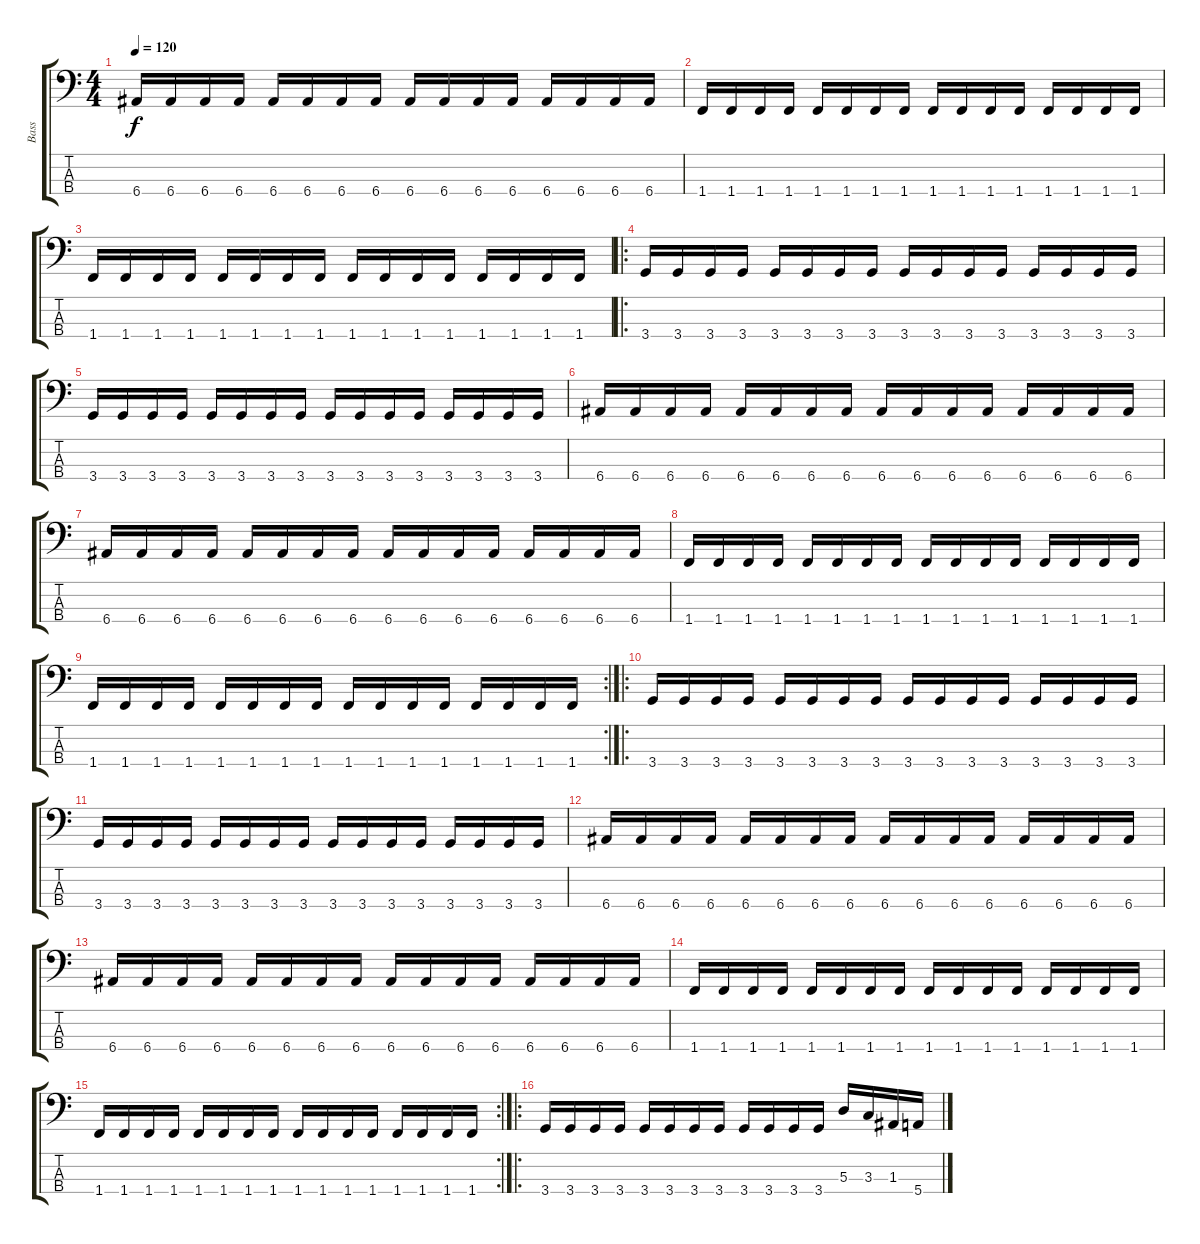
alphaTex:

\track ("Bass" "Bass") {instrument electricbassfinger}
\staff {score tabs}
\tuning (G2 D2 A1 E1) {hide}
\ts (4 4)
\tempo 120
\clef f4
\ks c
6.4.16{dy f} 6.4.16 6.4.16 6.4.16 6.4.16 6.4.16 6.4.16 6.4.16 6.4.16 6.4.16 6.4.16 6.4.16 6.4.16 6.4.16 6.4.16 6.4.16 |
1.4.16 1.4.16 1.4.16 1.4.16 1.4.16 1.4.16 1.4.16 1.4.16 1.4.16 1.4.16 1.4.16 1.4.16 1.4.16 1.4.16 1.4.16 1.4.16 |
1.4.16 1.4.16 1.4.16 1.4.16 1.4.16 1.4.16 1.4.16 1.4.16 1.4.16 1.4.16 1.4.16 1.4.16 1.4.16 1.4.16 1.4.16 1.4.16 |
\ro
3.4.16 3.4.16 3.4.16 3.4.16 3.4.16 3.4.16 3.4.16 3.4.16 3.4.16 3.4.16 3.4.16 3.4.16 3.4.16 3.4.16 3.4.16 3.4.16 |
3.4.16 3.4.16 3.4.16 3.4.16 3.4.16 3.4.16 3.4.16 3.4.16 3.4.16 3.4.16 3.4.16 3.4.16 3.4.16 3.4.16 3.4.16 3.4.16 |
6.4.16 6.4.16 6.4.16 6.4.16 6.4.16 6.4.16 6.4.16 6.4.16 6.4.16 6.4.16 6.4.16 6.4.16 6.4.16 6.4.16 6.4.16 6.4.16 |
6.4.16 6.4.16 6.4.16 6.4.16 6.4.16 6.4.16 6.4.16 6.4.16 6.4.16 6.4.16 6.4.16 6.4.16 6.4.16 6.4.16 6.4.16 6.4.16 |
1.4.16 1.4.16 1.4.16 1.4.16 1.4.16 1.4.16 1.4.16 1.4.16 1.4.16 1.4.16 1.4.16 1.4.16 1.4.16 1.4.16 1.4.16 1.4.16 |
\rc 2
1.4.16 1.4.16 1.4.16 1.4.16 1.4.16 1.4.16 1.4.16 1.4.16 1.4.16 1.4.16 1.4.16 1.4.16 1.4.16 1.4.16 1.4.16 1.4.16 |
\ro
3.4.16 3.4.16 3.4.16 3.4.16 3.4.16 3.4.16 3.4.16 3.4.16 3.4.16 3.4.16 3.4.16 3.4.16 3.4.16 3.4.16 3.4.16 3.4.16 |
3.4.16 3.4.16 3.4.16 3.4.16 3.4.16 3.4.16 3.4.16 3.4.16 3.4.16 3.4.16 3.4.16 3.4.16 3.4.16 3.4.16 3.4.16 3.4.16 |
6.4.16 6.4.16 6.4.16 6.4.16 6.4.16 6.4.16 6.4.16 6.4.16 6.4.16 6.4.16 6.4.16 6.4.16 6.4.16 6.4.16 6.4.16 6.4.16 |
6.4.16 6.4.16 6.4.16 6.4.16 6.4.16 6.4.16 6.4.16 6.4.16 6.4.16 6.4.16 6.4.16 6.4.16 6.4.16 6.4.16 6.4.16 6.4.16 |
1.4.16 1.4.16 1.4.16 1.4.16 1.4.16 1.4.16 1.4.16 1.4.16 1.4.16 1.4.16 1.4.16 1.4.16 1.4.16 1.4.16 1.4.16 1.4.16 |
\rc 2
1.4.16 1.4.16 1.4.16 1.4.16 1.4.16 1.4.16 1.4.16 1.4.16 1.4.16 1.4.16 1.4.16 1.4.16 1.4.16 1.4.16 1.4.16 1.4.16 |
\ro
3.4.16 3.4.16 3.4.16 3.4.16 3.4.16 3.4.16 3.4.16 3.4.16 3.4.16 3.4.16 3.4.16 3.4.16 5.3.16 3.3.16 1.3.16 5.4.16
